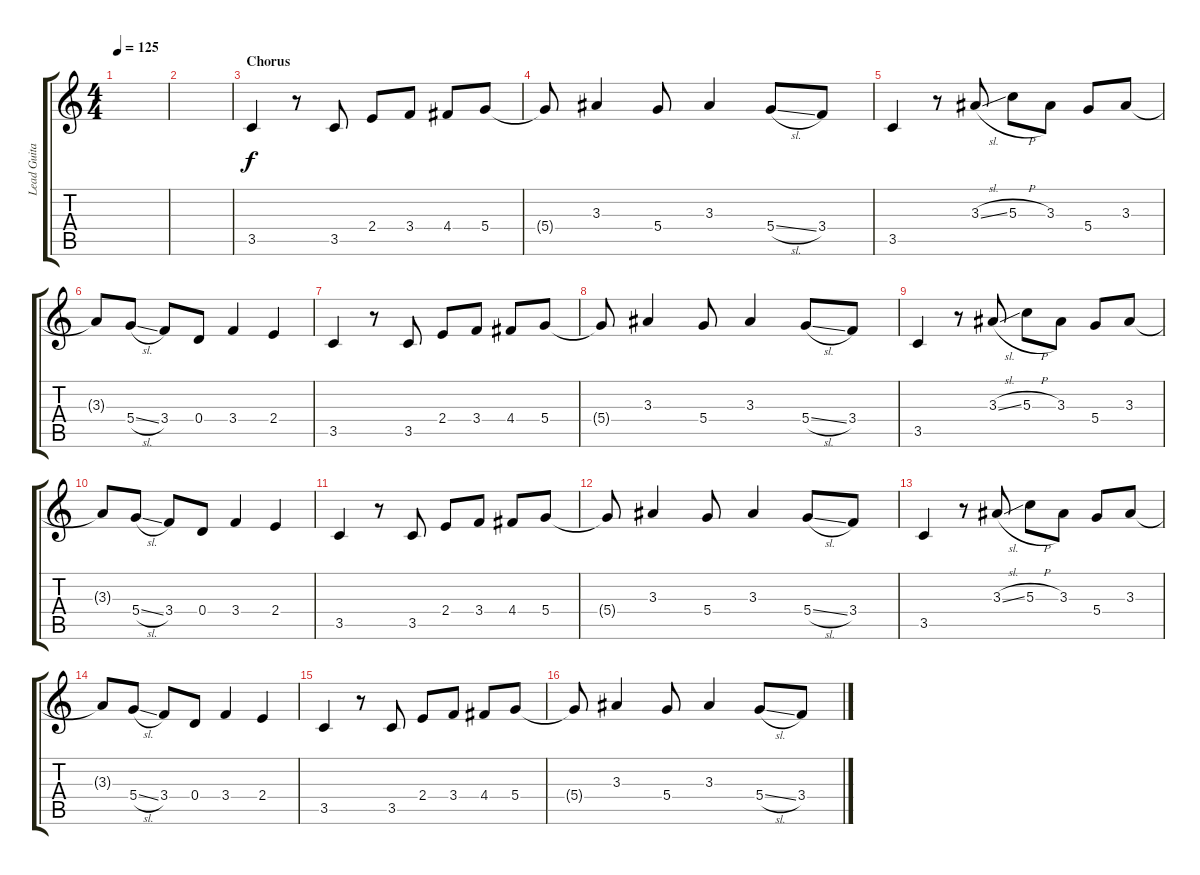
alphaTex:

\track ("Lead Guitar" "Lead Guita") {instrument electricguitarclean}
\staff {score tabs}
\tuning (E4 B3 G3 D3 A2 E2) {hide}
\ts (4 4)
\tempo 125
\clef g2
\ks c
|
|
\section ("" "Chorus")
3.5.4 r.8 3.5.8 2.4.8 3.4.8 4.4.8 5.4.8 |
5.4{t}.8 3.3.4 5.4.8 3.3.4 5.4{sl}.8 3.4.8 |
3.5.4 r.8 3.3{sl}.8 5.3{h}.8 3.3.8 5.4.8 3.3.8 |
3.3{t}.8 5.4{sl}.8 3.4.8 0.4.8 3.4.4 2.4.4 |
3.5.4 r.8 3.5.8 2.4.8 3.4.8 4.4.8 5.4.8 |
5.4{t}.8 3.3.4 5.4.8 3.3.4 5.4{sl}.8 3.4.8 |
3.5.4 r.8 3.3{sl}.8 5.3{h}.8 3.3.8 5.4.8 3.3.8 |
3.3{t}.8 5.4{sl}.8 3.4.8 0.4.8 3.4.4 2.4.4 |
3.5.4 r.8 3.5.8 2.4.8 3.4.8 4.4.8 5.4.8 |
5.4{t}.8 3.3.4 5.4.8 3.3.4 5.4{sl}.8 3.4.8 |
3.5.4 r.8 3.3{sl}.8 5.3{h}.8 3.3.8 5.4.8 3.3.8 |
3.3{t}.8 5.4{sl}.8 3.4.8 0.4.8 3.4.4 2.4.4 |
3.5.4 r.8 3.5.8 2.4.8 3.4.8 4.4.8 5.4.8 |
5.4{t}.8 3.3.4 5.4.8 3.3.4 5.4{sl}.8 3.4.8
